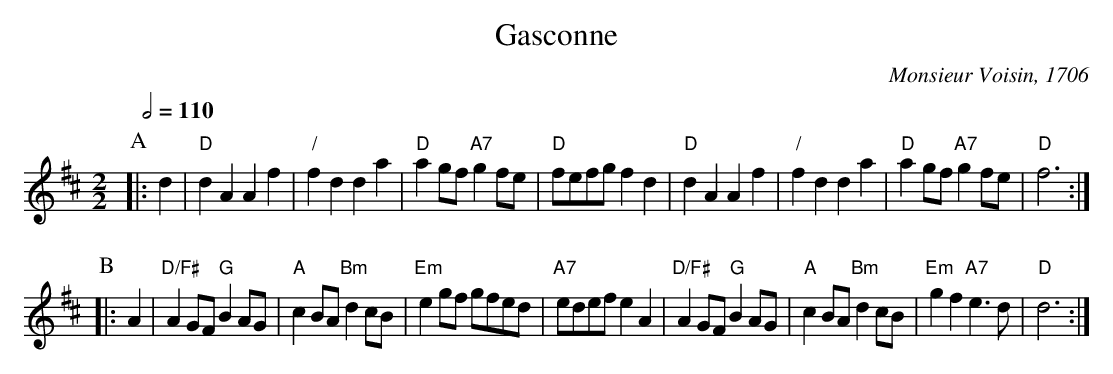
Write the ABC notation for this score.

X:1
T:Gasconne
C:Monsieur Voisin, 1706
L:1/4
M:2/2
Q:1/2=110
K:D
P:A
|: d | "D"dA Af | "/"fd da | "D"ag/f/ "A7"gf/e/ | "D"f/e/f/g/ fd |\
"D"dA Af | "/"fd da | "D"ag/f/ "A7"gf/e/ | "D"f3 :|
P:B
|: A | "D/F#"AG/F/ "G"BA/G/ | "A"cB/A/ "Bm"dc/B/ | "Em"eg/f/ g/f/e/d/ | "A7"e/d/e/f/ eA |\
"D/F#"AG/F/ "G"BA/G/ | "A"cB/A/ "Bm"dc/B/ | "Em"gf "A7"e>d | "D"d3 :|
